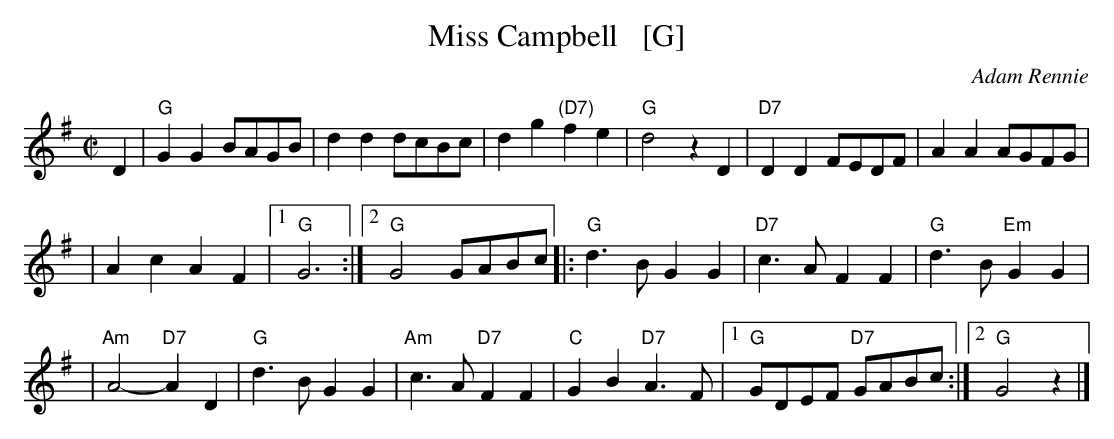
X:1
T: Miss Campbell   [G]
C: Adam Rennie
M: C|
L: 1/8
K: G
D2 \
| "G"G2G2 BAGB | d2d2 dcBc | d2g2 "(D7)"f2e2 | "G"d4 z2D2 | "D7"D2D2 FEDF | A2A2 AGFG |
| A2c2 A2F2 |1 "G"G6 :|2 "G"G4 GABc |: "G"d3B G2G2 | "D7"c3A F2F2 | "G"d3B "Em"G2G2 |
| "Am"A4- "D7"A2D2 |  "G"d3B G2G2 | "Am"c3A "D7"F2F2 | "C"G2B2 "D7"A3F |1 "G"GDEF "D7"GABc :|2 "G"G4 z2 |]
